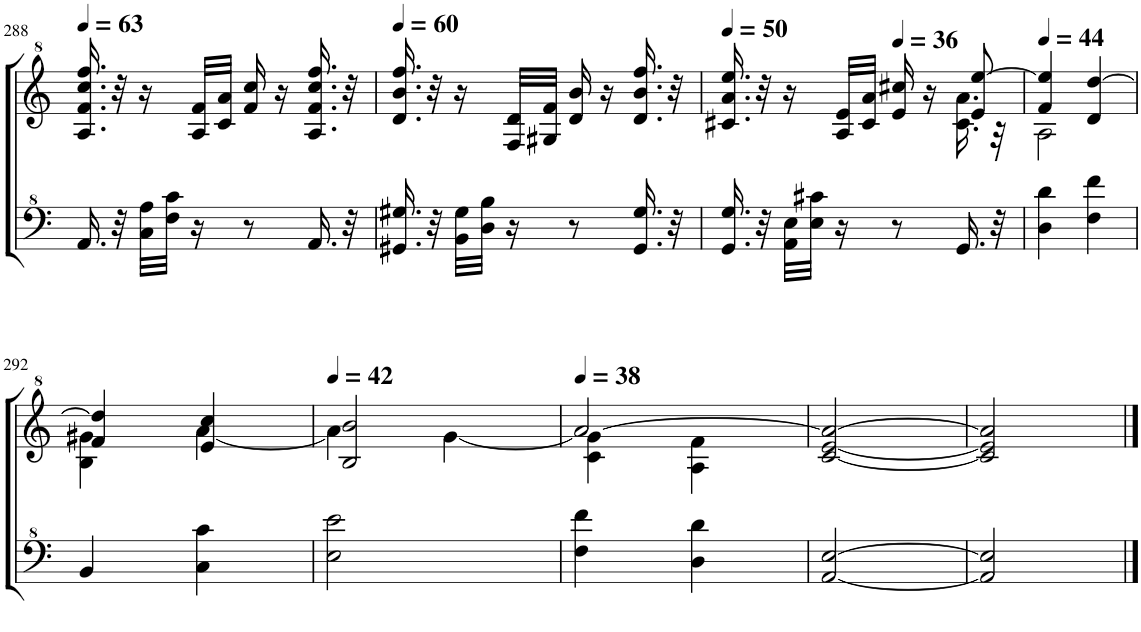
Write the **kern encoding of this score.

**kern	**kern
*part2	*part1
*staff2	*staff1
*I"パンフルート	*I"パンフルート
!!LO:PB:g=z
*clefF^4	*clefG^2
*k[]	*k[]
*M2/4	*M2/4
*MM63	*MM63
=288	=288
16.A/	16.a/ 16.ff/ 16.ccc/ 16.fff/
32r	32r
32c\ 32a\LLL	16r
32f\ 32cc\JJJ	.
16r	32a/ 32ff/LLL
.	32cc/ 32aa/JJJ
8r	16ff/ 16ccc/
.	16r
16.A/	16.a/ 16.ff/ 16.ccc/ 16.fff/
32r	32r
=289	=289
*	*MM60
16.G#X/ 16.g#X/	16.dd/ 16.bb/ 16.fff/
32r	32r
32B\ 32g#\LLL	16r
32d\ 32b\JJJ	.
16r	32f/ 32dd/LLL
.	32g#X/ 32ff/JJJ
8r	16dd/ 16bb/
.	16r
16.G#/ 16.g#/	16.dd/ 16.bb/ 16.fff/
32r	32r
=290	=290
*	*MM50
*	*^
16.G/ 16.g/	16.cc#X/ 16.aa/ 16.eee/	4.ryy
32r	32r	.
32A\ 32e\LLL	16r	.
32e\ 32cc#X\JJJ	.	.
16r	32a/ 32ee/LLL	.
.	32cc#/ 32aa/JJJ	.
*	*MM36	*
8r	16ee/ 16ccc#X/	.
.	16r	.
16.G/	8ee/ [8eee/	16.cc#\ 16.aa\
32r	.	32r
=291	=291	=291
*	*MM44	*
4d\ 4dd\	4ff/ 4eee/]	2a\
4f\ 4ff\	4dd/ [4ddd/	.
!!LO:LB:g=z	!!
=292	=292	=292
4B/	4ff/ 4ddd/]	4b\ 4gg#X\
4c\ 4cc\	4ee/ 4ccc/	[4aa\
=293	=293	=293
*	*MM42	*
2e\ 2ee\	2b/ 2bb/	4aa\]
.	.	[4gg\
=294	=294	=294
*	*MM38	*
4f\ 4ff\	[2aa/	4cc\ 4gg\]
4d\ 4dd\	.	4a\ 4ff\
*	*v	*v
=295	=295
[2A/ [2e/	[2cc/ [2ee/ 2aa/_
=296	=296
2A/] 2e/]	2cc/] 2ee/] 2aa/]
==	==
*-	*-
